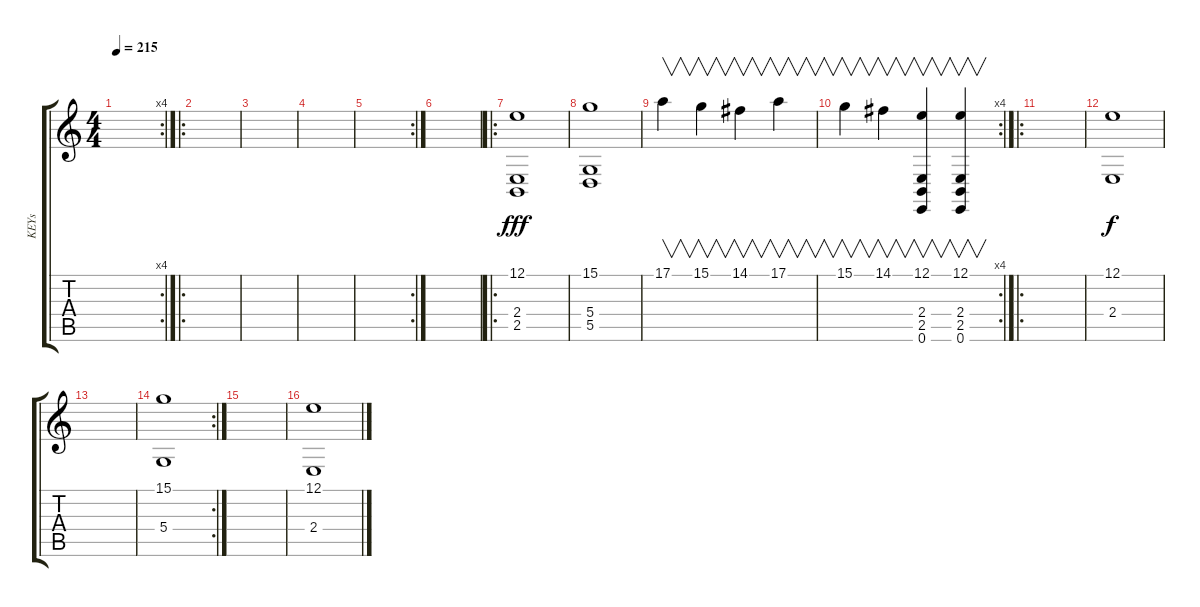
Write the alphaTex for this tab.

\track ("KEYs" "KEYs") {instrument fx6goblins}
\staff {score tabs}
\tuning (E4 B3 G3 D3 A2 E2) {hide}
\rc 4
\ts (4 4)
\tempo 215
\clef g2
\ks c
|
\ro
|
|
|
\rc 2
|
|
\ro
(12.1 2.4 2.5).1{dy fff volume 16 balance 8} |
(15.1 5.4 5.5).1 |
17.1.4{v volume 11 balance 0 instrument stringensemble1} 15.1.4{v} 14.1.4{v} 17.1.4{v} |
\rc 4
15.1.4{v} 14.1.4{v} (12.1 2.4 2.5 0.6).4{v} (12.1 2.4 2.5 0.6).4{v volume 16 balance 8 instrument fx6goblins} |
\ro
|
(12.1 2.4).1{dy f} |
|
\rc 2
(15.1 5.4).1 |
|
(12.1 2.4).1
